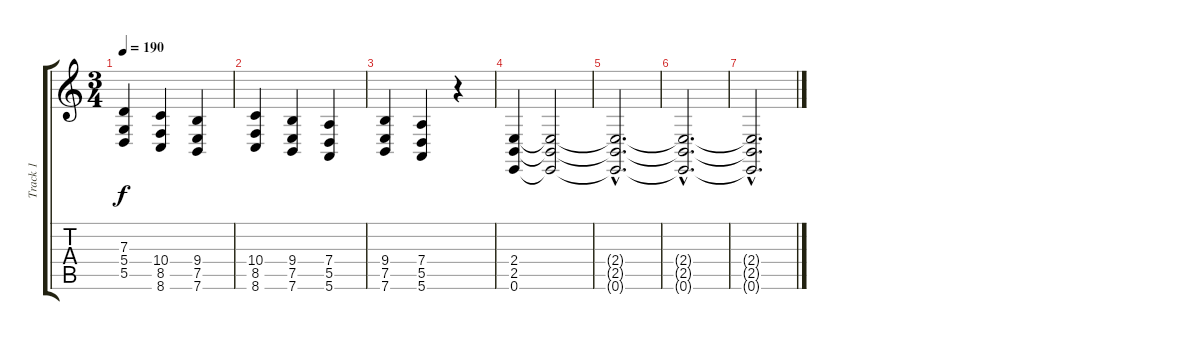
\track ("Track 1" "Track 1") {instrument acousticgrandpiano}
\staff {score tabs}
\tuning (E4 B3 G3 D3 A2 E2) {hide}
\ts (3 4)
\tempo 190
\clef g2
\ks c
(7.3 5.4 5.5).4{dy f} (10.4 8.5 8.6).4 (9.4 7.5 7.6).4 |
(10.4 8.5 8.6).4 (9.4 7.5 7.6).4 (7.4 5.5 5.6).4 |
(9.4 7.5 7.6).4 (7.4 5.5 5.6).4 r.4 |
(2.4 2.5 0.6).4 (2.4{t} 2.5{t} 0.6{t}).2 |
(2.4{hac t} 2.5{hac t} 0.6{hac t}).2{d} |
(2.4{hac t} 2.5{hac t} 0.6{hac t}).2{d} |
(2.4{hac t} 2.5{hac t} 0.6{hac t}).2{d}
